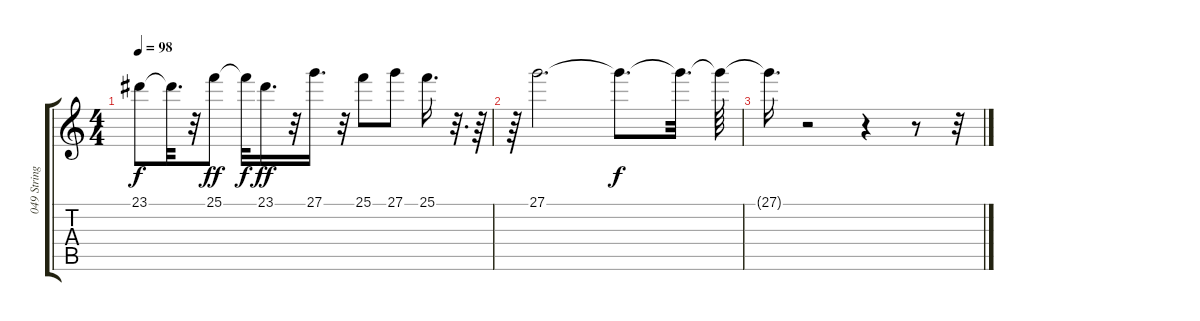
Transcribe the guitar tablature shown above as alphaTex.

\track ("049 String Lines                        " "049 String") {instrument stringensemble1}
\staff {score tabs}
\tuning (E4 B3 G3 D3 A2 E2) {hide}
\ts (4 4)
\tempo 98
\clef g2
\ks c
23.1{t}.8{dy f} 23.1{t}.32{d} r.32 25.1.8{dy ff} 25.1{t}.32{dy f} 23.1.16{d dy ff} r.32 27.1.16{d} r.32 25.1.8 27.1.8 25.1.16{d} r.32{d} r.64 |
r.64 27.1.2{d} 27.1{t}.8{d dy f} 27.1{t}.32{d} 27.1{t}.64 |
27.1{t}.16{d} r.2 r.4 r.8 r.32
